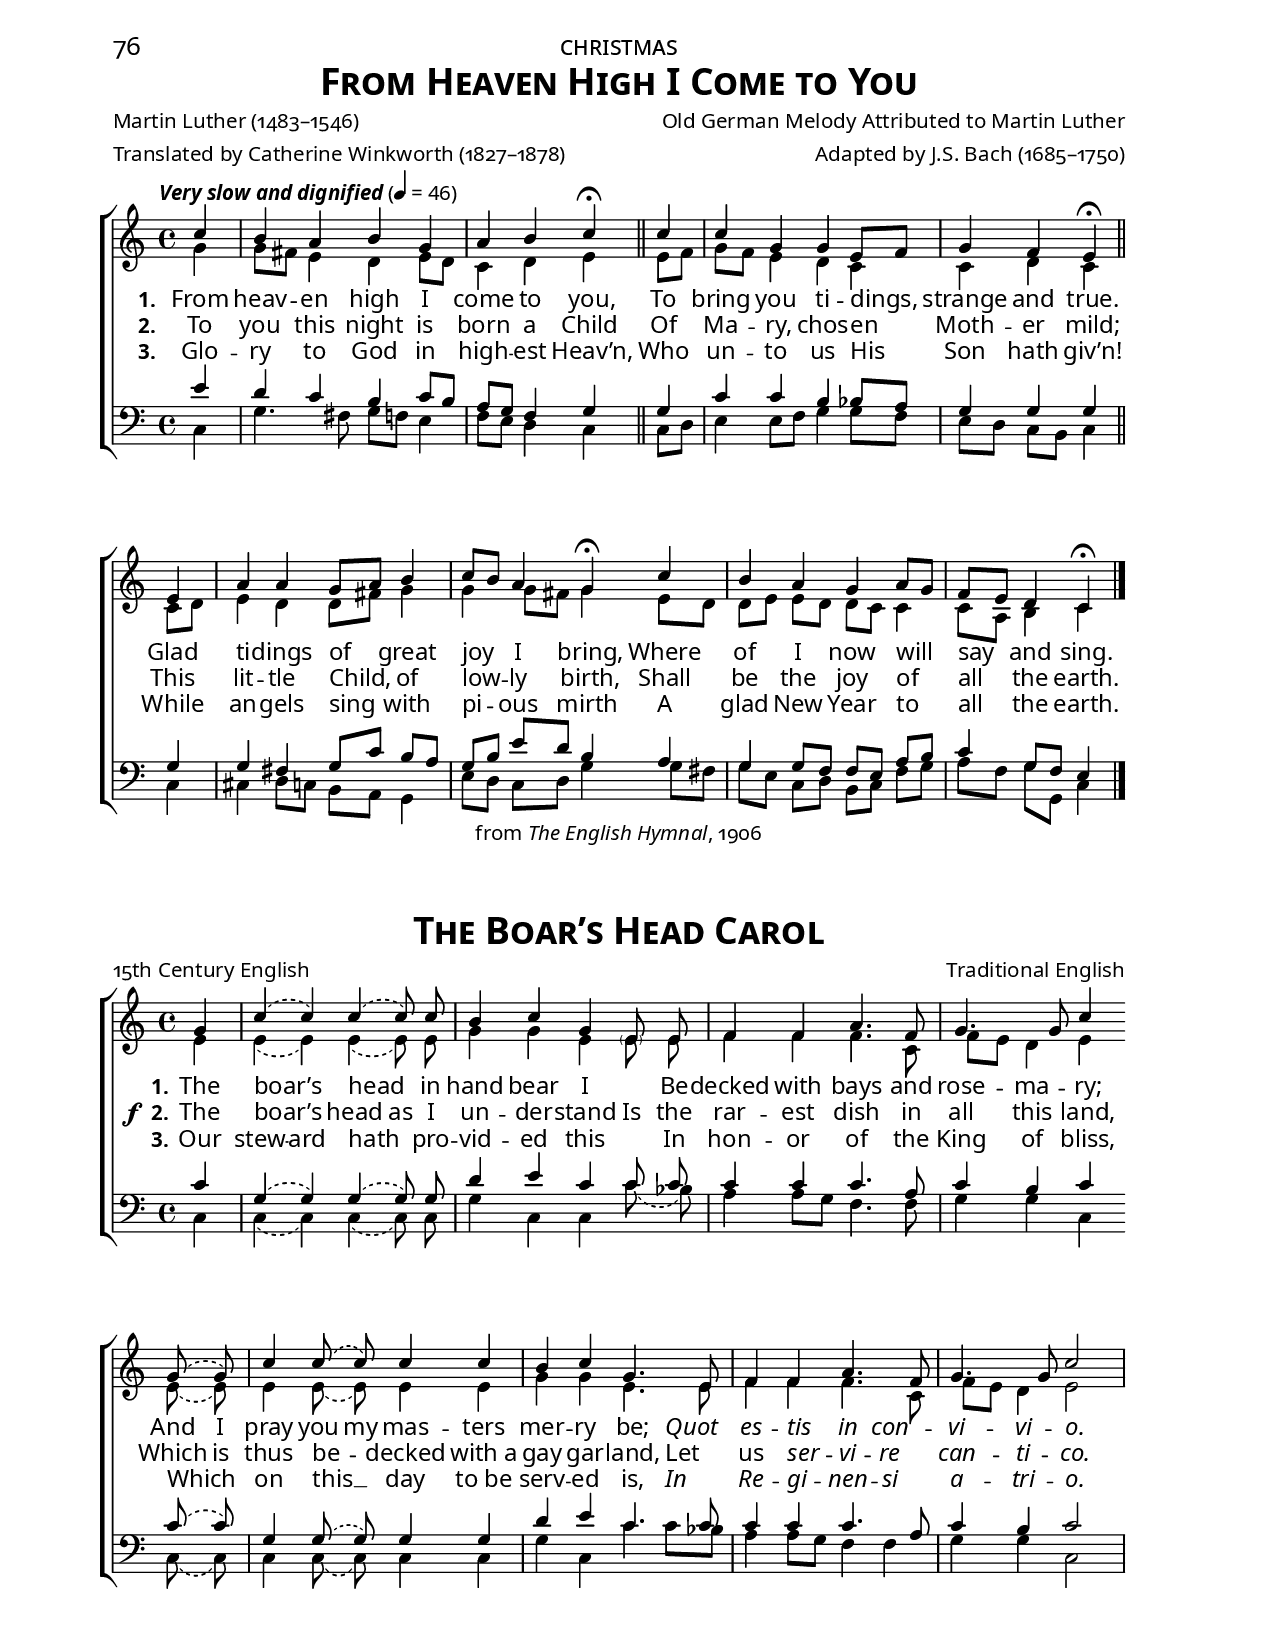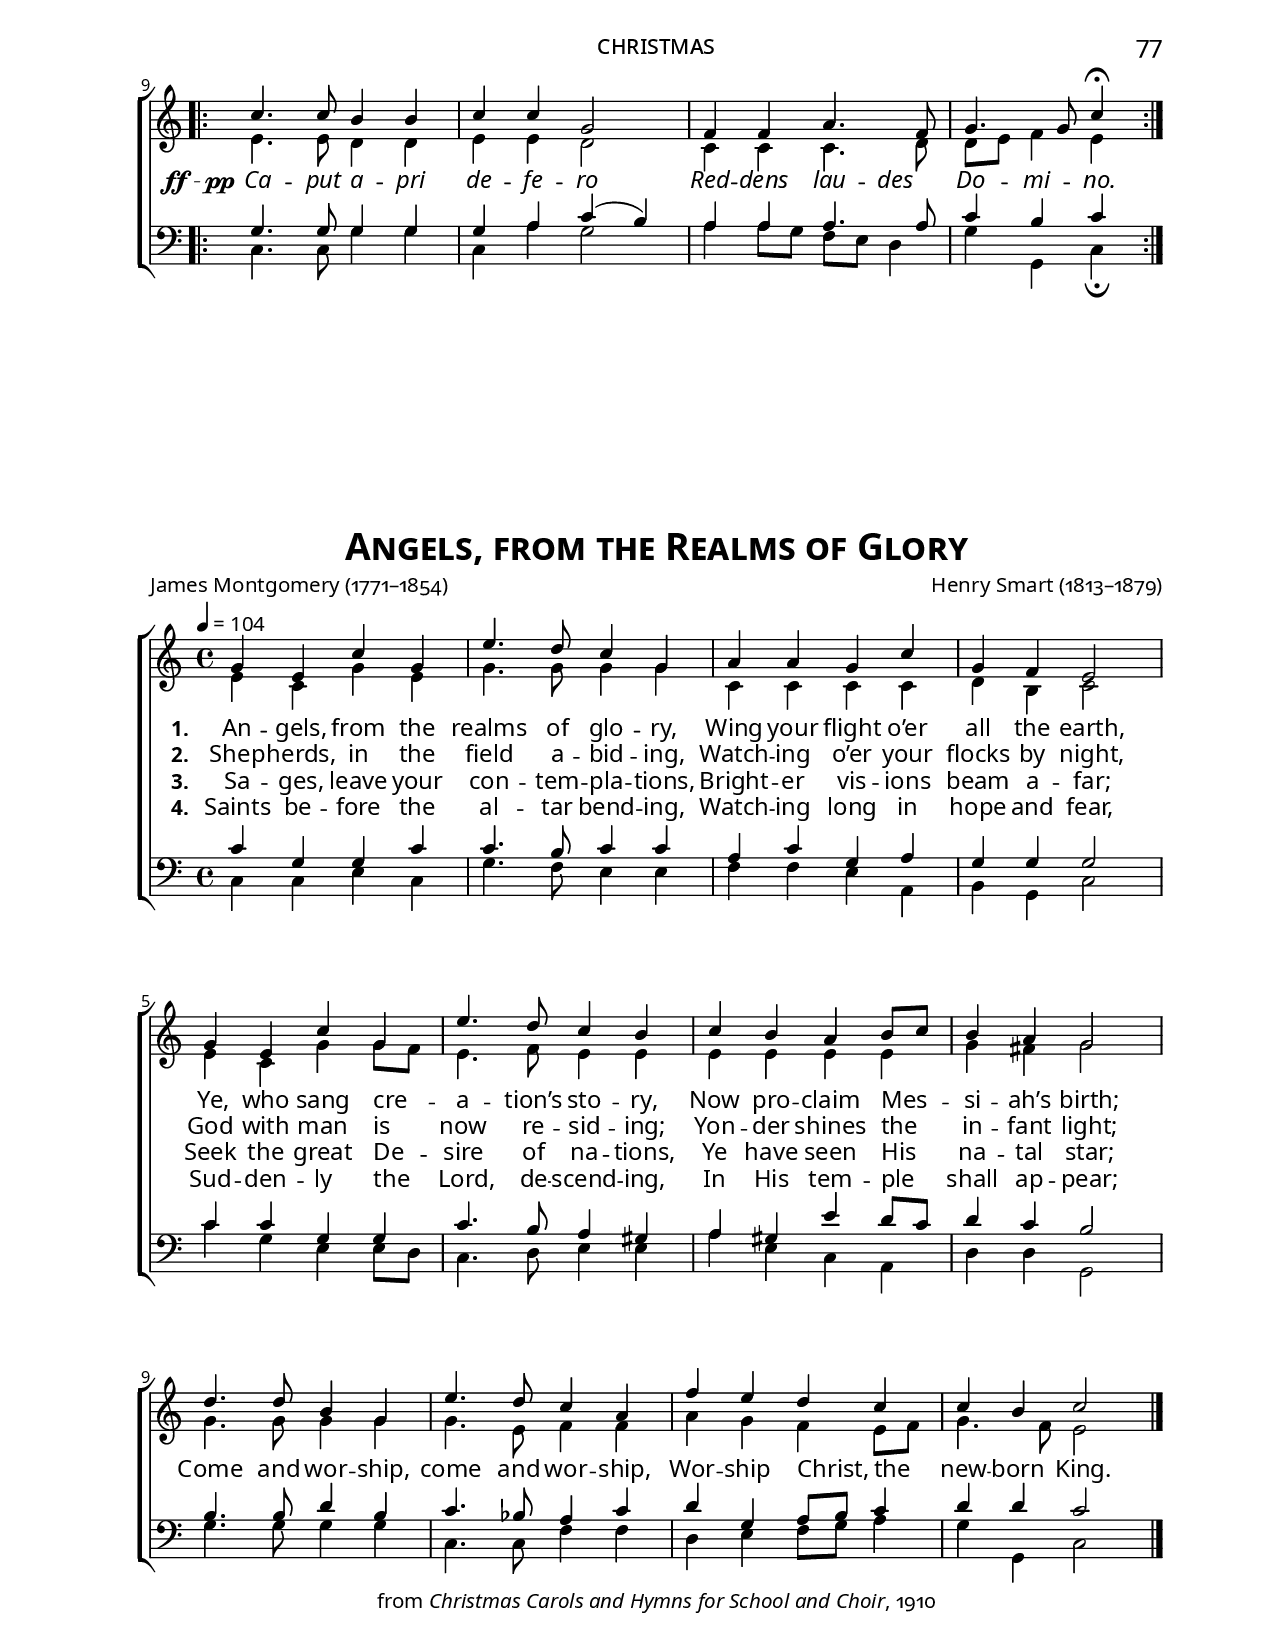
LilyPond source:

\version "2.14.2"
\include "util.ly"
\paper {
  print-all-headers = ##t
  paper-height = 11\in
  paper-width = 8.5\in
  indent = 0\in
  %system-system-spacing = #'((basic-distance . 10) (padding . 0))
  score-markup-spacing =
    #'((basic-distance . 0)
       (minimum-distance . 0)
       (padding . 0)
       (stretchability . 0))
  system-system-spacing =
    #'((basic-distance . 0)
       (minimum-distance . 0)
       (padding . -5)
       (stretchability . 100))
%{IF_LESSER
  markup-system-spacing #'stretchability = 50
  top-markup-spacing #'stretchability = 30
  last-bottom-spacing #'stretchability = 60
%}%END_IF_LESSER
  ragged-last-bottom = ##f
  ragged-bottom = ##f
  two-sided = ##t
  inner-margin = 1\in
  outer-margin = 0.75\in
  top-margin = 0.26\in
  bottom-margin = 0.25\in
  first-page-number = #076
  print-first-page-number = ##t
  headerLine = \markup{\override #'(font-name . "Garamond Premier Pro") \smallCapsOldStyle"christmas"}
  oddHeaderMarkup = \markup\fill-line{
     \override #'(font-name . "Garamond Premier Pro")\abs-fontsize #12.5
     \combine 
        \fill-line{"" \on-the-fly #print-page-number-check-first
        \oldStylePageNum""
        }
        \fill-line{\headerLine}
  }
  evenHeaderMarkup = \markup {
     \override #'(font-name . "Garamond Premier Pro")\abs-fontsize #12.5
     \combine
        \on-the-fly #print-page-number-check-first
        \oldStylePageNum""
        \fill-line{\headerLine}
  }
}

#(set-global-staff-size 18) \paper{ #(define fonts (make-pango-font-tree "Garamond Premier Pro" "Garamond Premier Pro" "Garamond Premier Pro" (/ 18 20))) }
%IF_NOT_LESSER
global = {
  \key c \major
  \time 4/4
  \autoBeamOff
  \mergeDifferentlyHeadedOn
}

sopMusic = \relative c'' {
  \tempo \markup\italic"Very slow and dignified" 4 = 46
  \partial 4 c4 |
  b a b g |
  a b c\fermata \bar "||"
  
  c |
  c g g e8[ f] |
  g4 f e\fermata \bar"||"
  
  e |
  a a g8[ a] b4 |
  c8[ b] a4 g\fermata
  
  c4 |
  b a g a8[ g] |
  f[ e] d4 c\fermata \bar "|."
}
sopWords = \lyricmode {
  
}

altoMusic = \relative c' {
  g'4 |
  g8[ fis] e4 d e8[ d] |
  c4 d e |
  
  e8[ f] |
  g[ f] e4 d c |
  c d c |
  
  c8[ d] |
  e4 d d8[ fis] g4 |
  g g8[ fis] g4 |
  
  e8[ d] |
  d[ e] e[ d] d[ c] c4 |
  c8[ a] b4 c \bar "|."
}
altoWords = \lyricmode {
  \dropLyricsIX
  \set stanza = #"1. "
  From heav -- en high I come to you,
  To bring you ti -- dings, strange and true.
  Glad ti -- dings of great joy I bring,
  Where of I now will say and sing.
}
altoWordsII = \lyricmode {
  \dropLyricsIX
%\markup\italic
  \set stanza = #"2. "
  To you this night is born a Child
  Of Ma -- ry, chos -- en Moth -- er mild;
  This lit -- tle Child, of low -- ly birth,
  Shall be the joy of all the earth.
}
altoWordsIII = \lyricmode {
  \dropLyricsIX
  \set stanza = #"3. "
  Glo -- ry to God in high -- est Heav’n,
  Who un -- to us His Son hath giv’n!
  While an -- gels sing with pi -- ous mirth
  A glad New Year to all the earth.
}
altoWordsIV = \lyricmode {
}
altoWordsV = \lyricmode {
}
altoWordsVI = \lyricmode {
}
tenorMusic = \relative c' {
  e4 |
  d c b c8[ b] |
  a[ g] f4 g |
  
  g4 |
  c c b bes8[ a] |
  g4 g g |
  
  g |
  g fis g8[ c] b[ a] |
  g[ b] e[ d] b4 |
  
  a4 |
  g g8[ f] f[ e] a[ b] |
  c4 g8[ f] e4 \bar "|."
}
tenorWords = \lyricmode {

}

bassMusic = \relative c {
  c4 |
  g'4. fis8 g[ f] e4 |
  f8[ e] d4 c |
  
  c8[ d] |
  e4 e8[ f] g4 g8[ f] |
  e[ d] c[ b] c4 |
  
  c |
  cis d8[ c] b[ a] g4 |
  e'8[ d] c[ d] g4 |
  
  g8[ fis] |
  g[ e] c[ d] b[ c] f[ g] |
  a[ f] g[ g,] c4 \bar "|."
}
bassWords = \lyricmode {

}

pianoRH = \relative c' {
  
}
pianoLH = \relative c' {
  
}

\score {
  <<
   \new ChoirStaff <<
%    \new Lyrics = sopranos \with { \override VerticalAxisGroup #'nonstaff-relatedstaff-spacing = #'((basic-distance . 1)) }
    \new Staff = women <<
      \new Voice = "sopranos" { \voiceOne << \global \sopMusic >> }
      \new Voice = "altos" { \voiceTwo << \global \altoMusic >> }
    >>
    \new Lyrics \with { alignAboveContext = #"women" \override VerticalAxisGroup #'nonstaff-relatedstaff-spacing = #'((basic-distance . 1))} \lyricsto "sopranos" \sopWords
    \new Lyrics = "altosVI"  \with { alignBelowContext = #"women" } \lyricsto "sopranos" \altoWordsVI
    \new Lyrics = "altosV"  \with { alignBelowContext = #"women" } \lyricsto "sopranos" \altoWordsV
    \new Lyrics = "altosIV"  \with { alignBelowContext = #"women" } \lyricsto "sopranos" \altoWordsIV
    \new Lyrics = "altosIII"  \with { alignBelowContext = #"women" } \lyricsto "sopranos" \altoWordsIII
    \new Lyrics = "altosII"  \with { alignBelowContext = #"women" } \lyricsto "sopranos" \altoWordsII
    \new Lyrics = "altos"  \with { alignBelowContext = #"women" \override VerticalAxisGroup #'nonstaff-relatedstaff-spacing = #'((padding . -0.5))} \lyricsto "sopranos" \altoWords
   \new Staff = men <<
      \clef bass
      \new Voice = "tenors" { \voiceOne << \global \tenorMusic >> }
      \new Voice = "basses" { \voiceTwo << \global \bassMusic >> }
    >>
    \new Lyrics \with { alignAboveContext = #"men" \override VerticalAxisGroup #'nonstaff-relatedstaff-spacing = #'((basic-distance . 1)) } \lyricsto "tenors" \tenorWords
    \new Lyrics \with { alignBelowContext = #"men" \override VerticalAxisGroup #'nonstaff-relatedstaff-spacing = #'((basic-distance . 1)) } \lyricsto "basses" \bassWords
  >>
%    \new PianoStaff << \new Staff { \new Voice { \pianoRH } } \new Staff { \clef "bass" \pianoLH } >>
  >>
  \layout {
  \context {
    \Lyrics
    \override LyricText #'font-size = #1.3
  }
    \context {
      \Score
      %\override SpacingSpanner #'base-shortest-duration = #(ly:make-moment 1 8)
      %\override SpacingSpanner #'common-shortest-duration = #(ly:make-moment 1 4)
    }
    \context {
      % Remove all empty staves
      % \Staff \RemoveEmptyStaves \override VerticalAxisGroup #'remove-first = ##t
    }
    \context {
      \Lyrics
      \override LyricText #'X-offset = #center-on-word
    }
  }
  
  \header {
    title = \markup{\override #'(font-name . "Garamond Premier Pro Semibold"){ \abs-fontsize #18 \smallCapsOldStyle"From Heaven High I Come to You"}}
    poet = \markup\oldStyleNum"Martin Luther (1483–1546)"
    meter = \markup\oldStyleNum"Translated by Catherine Winkworth (1827–1878)"
    composer = \markup\oldStyleNum"Old German Melody Attributed to Martin Luther"
    arranger = \markup\oldStyleNum"Adapted by J.S. Bach (1685–1750)"
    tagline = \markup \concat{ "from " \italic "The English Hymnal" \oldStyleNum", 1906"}
  }
}
\markup\fill-line{\concat{ "from " \italic "The English Hymnal" \oldStyleNum", 1906"}}
\markup\vspace#2

%END_IF_NOT_LESSER

















%Boars Head Carol
global = {
  \key c \major
  \time 4/4
  \autoBeamOff
  \override DynamicLineSpanner #'staff-padding = #0.0
  \override DynamicLineSpanner #'Y-extent = #'(-1 . 1)
  \mergeDifferentlyDottedOn
}

sopMusic = \relative c'' {
  \partial 4 g4 |
  \slurDashed c4( c) c4( c8) c8 |
  b4 c g4 \parenthesize e8\noBeam e |
  
  f4 f a4. f8 |
  g4. g8 c4 \bar""\break g8\noBeam( g) |
  c4 c8\noBeam( c) c4 c |
  
  b c g4. e8 |
  f4 f a4. f8 |
  g4. g8 c2 | \break
  
  \repeat volta 2 {
    c4. c8 b4 b |
    c c g2 |
    f4 f a4. f8 |
    g4. g8 c4\fermata
  }
}
sopWords = \lyricmode {
  
}

altoMusic = \relative c' {
  e4 |
  \slurDashed e( e) e4( e8) e8 |
  g4 g e4 e8\noBeam e |
  
  f4 f f4. c8 |
  \slurSolid f8[ e] d4 e \slurDashed e8\noBeam( e) |
  e4 e8\noBeam( e) e4 e |
  
  g g e4. e8 |
  f4 f f4. c8 |
  \slurSolid f[ e] d4 e2 |
  
  e4. e8 d4 d |
  e e d2 |
  c4 c c4. d8 |
  \slurSolid d[ e] f4 e |
}
altoWords = {
  \dropLyricsIX
  \lyricmode {
    \set stanza = #"1."
    \set ignoreMelismata = ##t
    The boar’s _ head _ in hand bear I "" Be -- decked with bays and rose -- ma -- ry;
    \set associatedVoice = "basses"
    And I pray you my mas -- ters mer -- ry be;
    \markup\italic Quot _ \markup\italic es -- \markup\italic tis _ \markup\italic in \markup\italic con -- \markup\italic vi -- \markup\italic vi -- \markup\italic o.
  }
  \set stanza = \markup\dynamic"  ff - pp"
  \lyricmode {
    \unset ignoreMelismata
    \markup\italic Ca -- \markup\italic put \markup\italic a -- \markup\italic pri \markup\italic de -- \markup\italic fe -- \markup\italic ro
    \set associatedVoice = "tenors"
    \markup\italic Red -- \markup\italic dens
    \set associatedVoice = "basses"
    \markup\italic lau -- \markup\italic des \markup\italic Do -- \markup\italic mi -- \markup\italic no.
  }
}
altoWordsII = {
  \dropLyricsIX
  \set stanza = \markup{\dynamic"f " "2."}
  \lyricmode {
  %\markup\italic
    \set ignoreMelismata = ##t
    The boar’s _ head as I un -- der -- stand Is the rar -- est dish in all this land,
    \set associatedVoice = "basses"
    Which is thus be -- _ decked with_a gay gar -- land,
    Let _ us
    \markup\italic ser -- _ \markup\italic vi -- \markup\italic re \markup\italic can -- \markup\italic ti -- \markup\italic co.
  }
}
altoWordsIII = \lyricmode {
  \dropLyricsIX
  \set stanza = #"3."
  \set ignoreMelismata = ##t
  Our stew -- ard hath _ pro -- vid -- ed this
  "" In hon -- or of the King of bliss,
  \set associatedVoice = "basses"
  Which _ on this __ _ day to_be serv -- ed is,
  \markup\italic In _ \markup\italic Re -- \markup\italic gi -- _ \markup\italic nen -- \markup\italic si \markup\italic a -- \markup\italic tri -- \markup\italic o.
}
altoWordsIV = \lyricmode {
}
altoWordsV = \lyricmode {
}
altoWordsVI = \lyricmode {
}
tenorMusic = \relative c' {
  c4 |
  \slurDashed g( g) g4( g8) g8 |
  d'4 e c4 c8\noBeam c |
  
  c4 c c4. a8 |
  c4 b c c8\noBeam( c) |
  g4 g8\noBeam( g) g4 g |
  
  d' e c4. c8 |
  c4 c c4. a8 |
  c4 b c2 |
  
  g4. g8 g4 g |
  g a \slurSolid c( b) |
  a a a4. a8 |
  c4 b c |
}
tenorWords = \lyricmode {

}

bassMusic = \relative c {
  c4 |
  \slurDashed c( c) c4( c8) c8 |
  g'4 c, c4 c'8\noBeam( bes) |
  
  a4 \slurSolid a8[ g] f4. f8 |
  g4 g c, \slurDashed c8\noBeam( c) |
  c4 c8\noBeam( c) c4 c |
  
  g' c, c'4 c8[ bes] |
  a4 \slurSolid a8[ g] f4 f |
  g4 g c,2 |
  
  c4. c8 g'4 g |
  c, a' g2 |
  a4 a8[ g] f[ e] d4 |
  g4 g, c\fermata |
}
bassWords = \lyricmode {

}

pianoRH = \relative c' {
  
}
pianoLH = \relative c' {
  
}

\score {
  <<
   \new ChoirStaff <<
%    \new Lyrics = sopranos \with { \override VerticalAxisGroup #'nonstaff-relatedstaff-spacing = #'((basic-distance . 1)) }
    \new Staff = women <<
      \new Voice = "sopranos" { \voiceOne << \global \sopMusic >> }
      \new Voice = "altos" { \voiceTwo << \global \altoMusic >> }
    >>
   \new Staff = men <<
      \clef bass
      \new Voice = "tenors" { \voiceOne << \global \tenorMusic >> }
      \new Voice = "basses" { \voiceTwo << \global \bassMusic >> }
    >>
    \new Lyrics \with { alignAboveContext = #"women" \override VerticalAxisGroup #'nonstaff-relatedstaff-spacing = #'((basic-distance . 1))} \lyricsto "sopranos" \sopWords
    \new Lyrics = "altosVI"  \with { alignBelowContext = #"women" } \lyricsto "tenors" \altoWordsVI
    \new Lyrics = "altosV"  \with { alignBelowContext = #"women" } \lyricsto "tenors" \altoWordsV
    \new Lyrics = "altosIV"  \with { alignBelowContext = #"women" } \lyricsto "tenors" \altoWordsIV
    \new Lyrics = "altosIII"  \with { alignBelowContext = #"women" } \lyricsto "tenors" \altoWordsIII
    \new Lyrics = "altosII"  \with { alignBelowContext = #"women" } \lyricsto "tenors" \altoWordsII
    \new Lyrics = "altos"  \with { alignBelowContext = #"women" \override VerticalAxisGroup #'nonstaff-relatedstaff-spacing = #'((padding . -0.5))} \lyricsto "tenors" \altoWords
    \new Lyrics \with { alignAboveContext = #"men" \override VerticalAxisGroup #'nonstaff-relatedstaff-spacing = #'((basic-distance . 1)) } \lyricsto "tenors" \tenorWords
    \new Lyrics \with { alignBelowContext = #"men" \override VerticalAxisGroup #'nonstaff-relatedstaff-spacing = #'((basic-distance . 1)) } \lyricsto "basses" \bassWords
  >>
%    \new PianoStaff << \new Staff { \new Voice { \pianoRH } } \new Staff { \clef "bass" \pianoLH } >>
  >>
  \layout {
  \context {
    \Lyrics
    \override LyricText #'font-size = #1.3
  }
    \context {
      \Score
      %\override SpacingSpanner #'base-shortest-duration = #(ly:make-moment 1 8)
      %\override SpacingSpanner #'common-shortest-duration = #(ly:make-moment 1 4)
    }
    \context {
      % Remove all empty staves
      % \Staff \RemoveEmptyStaves \override VerticalAxisGroup #'remove-first = ##t
    }
    \context {
      \Lyrics
      \override LyricText #'X-offset = #center-on-word
    }
  }
  \header {
    title = \markup{\override #'(font-name . "Garamond Premier Pro Semibold"){ \abs-fontsize #18 \smallCapsOldStyle"The Boar’s Head Carol"}}
    poet = \markup\oldStyleNum"15th Century English"
    composer = \markup\oldStyleNum"Traditional English"
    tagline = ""
  }
}
%IF_NOT_LESSER
\markup\vspace#8
%END_IF_NOT_LESSER





















%Angels From the Realms of Glory
global = {
  \key c \major
  \time 4/4
  \override DynamicLineSpanner #'staff-padding = #0.0
  \override DynamicLineSpanner #'Y-extent = #'(-1 . 1)
  \autoBeamOff
}

sopMusic = \relative c'' {
  \tempo 4 = 104
  g4 e c' g |
  e'4. d8 c4 g |
  a a g c |
  g f e2 | \break
  
  g4 e c' g |
  e'4. d8 c4 b |
  c b a b8[ c] |
  b4 a g2 | \break
  
  d'4. d8 b4 g |  
  e'4. d8 c4 a |
  f' e d c |
  c b c2 \bar "|."
}
sopWords = \lyricmode {
  
}

altoMusic = \relative c' {
  e4 c g' e |
  g4. g8 g4 g |
  c, c c c |
  
  d b c2 |
  e4 c g' g8[ f] |
  e4. f8 e4 e |
  
  e e e e |
  g fis g2 |
  g4. g8 g4 g |
  
  g4. e8 f4 f |
  a g f e8[ f] |
  g4. f8 e2 \bar "|."
}
altoWords = \lyricmode {
  \dropLyricsIX
  \set stanza = #"1. "
  An -- gels, from the realms of glo -- ry,
  Wing your flight o’er all the earth,
  \set associatedVoice = "basses"
  Ye, who sang cre -- a -- tion’s sto -- ry,
  \unset associatedVoice
  Now pro -- claim Mes -- si -- ah’s birth;
  Come and wor -- ship, come and wor -- ship,
  \set associatedVoice = "basses"
  Wor -- ship
  \set associatedVoice = "altos"
  Christ, the
  \unset associatedVoice
  new -- born King.
}
altoWordsII = \lyricmode {
  \dropLyricsIX
%\markup\italic
  \set stanza = #"2. "
  Shep -- herds, in the field a -- bid -- ing, Watch -- ing o’er your flocks by night,
  \set associatedVoice = "basses"
  God with man is now re -- sid -- ing;
  \unset associatedVoice
  Yon -- der shines the in -- fant light;
}
altoWordsIII = \lyricmode {
  \dropLyricsIX
  \set stanza = #"3. "
  Sa -- ges, leave your con -- tem -- pla -- tions, Bright -- er vis -- ions beam a -- far;
  \set associatedVoice = "basses"
  Seek the great De -- sire of na -- tions,
  \unset associatedVoice
  Ye have seen His na -- tal star;
}
altoWordsIV = \lyricmode {
  \dropLyricsIX
  \set stanza = #"4. "
  Saints be -- fore the al -- tar bend -- ing,
    Watch -- ing long in hope and fear,
  \set associatedVoice = "basses"
  Sud -- den -- ly the Lord, de -- scend -- ing, 
  \unset associatedVoice
    In His tem -- ple shall ap -- pear;
}
tenorMusic = \relative c' {
  c4 g g c |
  c4. b8 c4 c |
  a c g a |
  
  g g g2 |
  c4 c g g |
  c4. b8 a4 gis |
  
  a gis e' d8[ c] |
  d4 c b2 |
  b4. b8 d4 b |
  
  c4. bes8 a4 c |
  d g, a8[ b] c4 |
  d4 d c2 \bar "|."
}
tenorWords = \lyricmode {

}

bassMusic = \relative c {
  c4 c e c |
  g'4. f8 e4 e |
  f f e a, |
  
  b g c2 |
  c'4 g e e8[ d] |
  c4. d8 e4 e |
  
  a e c a |
  d d g,2 |
  g'4. g8 g4 g |
  
  c,4. c8 f4 f |
  d e f8[ g] a4 |
  g g, c2 \bar "|."
}
bassWords = \lyricmode {

}

\score {
  <<
   \new ChoirStaff <<
%    \new Lyrics = sopranos \with { \override VerticalAxisGroup #'nonstaff-relatedstaff-spacing = #'((basic-distance . 1)) }
    \new Staff = women <<
      \new Voice = "sopranos" { \voiceOne << \global \sopMusic >> }
      \new Voice = "altos" { \voiceTwo << \global \altoMusic >> }
    >>
    \new Lyrics \with { alignAboveContext = #"women" \override VerticalAxisGroup #'nonstaff-relatedstaff-spacing = #'((basic-distance . 1))} \lyricsto "sopranos" \sopWords
   \new Staff = men <<
      \clef bass
      \new Voice = "tenors" { \voiceOne << \global \tenorMusic >> }
      \new Voice = "basses" { \voiceTwo << \global \bassMusic >> }
    >>
    \context Lyrics = "altosIV"  \with { alignBelowContext = #"women" } \lyricsto "sopranos" \altoWordsIV
    \context Lyrics = "altosIII"  \with { alignBelowContext = #"women" } \lyricsto "sopranos" \altoWordsIII
    \context Lyrics = "altosII"  \with { alignBelowContext = #"women" } \lyricsto "sopranos" \altoWordsII
    \context Lyrics = "altos"  \with { alignBelowContext = #"women" \override VerticalAxisGroup #'nonstaff-relatedstaff-spacing = #'((padding . -0.5))} \lyricsto "sopranos" \altoWords
    \new Lyrics \with { alignAboveContext = #"men" \override VerticalAxisGroup #'nonstaff-relatedstaff-spacing = #'((basic-distance . 1)) } \lyricsto "tenors" \tenorWords
    \new Lyrics \with { alignBelowContext = #"men" \override VerticalAxisGroup #'nonstaff-relatedstaff-spacing = #'((basic-distance . 1)) } \lyricsto "basses" \bassWords
  >>
%    \new PianoStaff << \new Staff { \new Voice { \pianoRH } } \new Staff { \clef "bass" \pianoLH } >>
  >>
  \layout {
  \context {
    \Lyrics
    \override LyricText #'font-size = #1.3
  }
    \context {
      \Score
      %\override SpacingSpanner #'base-shortest-duration = #(ly:make-moment 1 8)
      %\override SpacingSpanner #'common-shortest-duration = #(ly:make-moment 1 4)
    }
    \context {
      % Remove all empty staves
      % \Staff \RemoveEmptyStaves \override VerticalAxisGroup #'remove-first = ##t
    }
    \context {
      \Lyrics
      \override LyricText #'X-offset = #center-on-word
    }
  }
  \header {
    title = \markup{\override #'(font-name . "Garamond Premier Pro Semibold"){ \abs-fontsize #18 \smallCapsOldStyle"Angels, from the Realms of Glory"}}
    poet = \markup\oldStyleNum"James Montgomery (1771–1854)"
    composer = \markup\oldStyleNum"Henry Smart (1813–1879)"
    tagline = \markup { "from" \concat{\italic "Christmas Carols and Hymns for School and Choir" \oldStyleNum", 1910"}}
  }
}
\header {
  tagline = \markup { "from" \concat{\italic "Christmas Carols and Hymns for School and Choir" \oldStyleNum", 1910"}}
}

